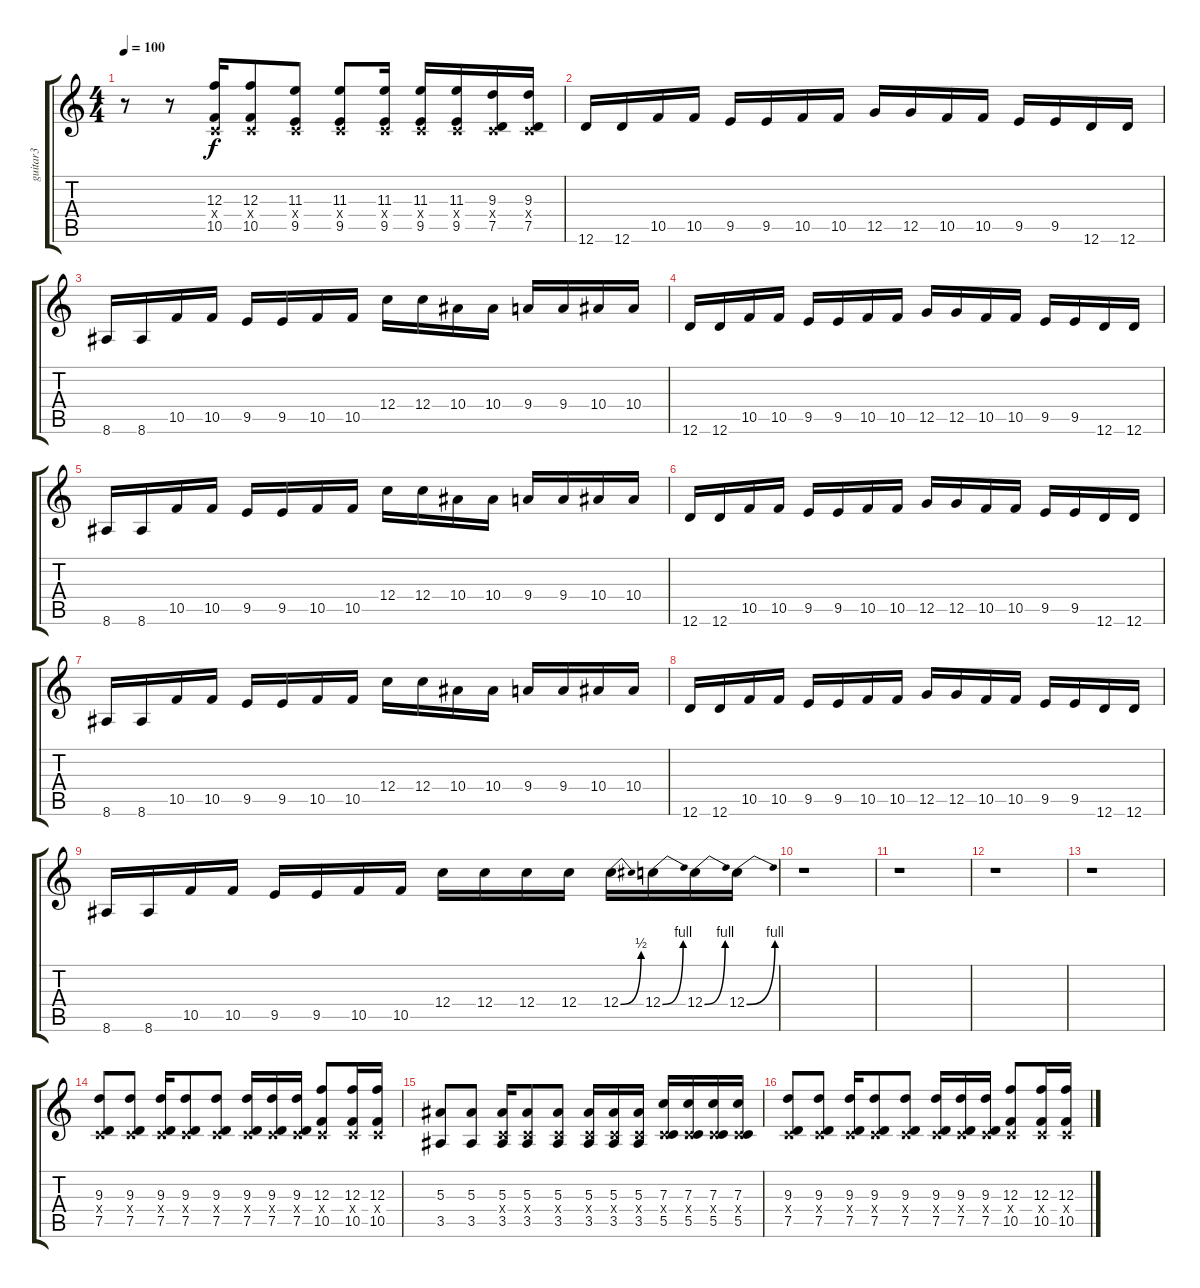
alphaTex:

\track ("guitar3" "guitar3") {instrument distortionguitar}
\staff {score tabs}
\tuning (D4 A3 F3 C3 G2 D2) {hide}
\ts (4 4)
\tempo 100
\clef g2
\ks c
r.8{dy f} r.8 (12.3 0.4{x} 10.5).16 (12.3 0.4{x} 10.5).8 (11.3 0.4{x} 9.5).8 (11.3 0.4{x} 9.5).8 (11.3 0.4{x} 9.5).16 (11.3 0.4{x} 9.5).16 (11.3 0.4{x} 9.5).16 (9.3 0.4{x} 7.5).16 (9.3 0.4{x} 7.5).16 |
12.6.16{volume 16 instrument electricguitarmuted} 12.6.16 10.5.16 10.5.16 9.5.16 9.5.16 10.5.16 10.5.16 12.5.16 12.5.16 10.5.16 10.5.16 9.5.16 9.5.16 12.6.16 12.6.16 |
8.6.16 8.6.16 10.5.16 10.5.16 9.5.16 9.5.16 10.5.16 10.5.16 12.4.16 12.4.16 10.4.16 10.4.16 9.4.16 9.4.16 10.4.16 10.4.16 |
12.6.16{volume 16 instrument electricguitarmuted} 12.6.16 10.5.16 10.5.16 9.5.16 9.5.16 10.5.16 10.5.16 12.5.16 12.5.16 10.5.16 10.5.16 9.5.16 9.5.16 12.6.16 12.6.16 |
8.6.16 8.6.16 10.5.16 10.5.16 9.5.16 9.5.16 10.5.16 10.5.16 12.4.16 12.4.16 10.4.16 10.4.16 9.4.16 9.4.16 10.4.16 10.4.16 |
12.6.16{volume 16 instrument distortionguitar} 12.6.16 10.5.16 10.5.16 9.5.16 9.5.16 10.5.16 10.5.16 12.5.16 12.5.16 10.5.16 10.5.16 9.5.16 9.5.16 12.6.16 12.6.16 |
8.6.16 8.6.16 10.5.16 10.5.16 9.5.16 9.5.16 10.5.16 10.5.16 12.4.16 12.4.16 10.4.16 10.4.16 9.4.16 9.4.16 10.4.16 10.4.16 |
12.6.16{volume 16 instrument distortionguitar} 12.6.16 10.5.16 10.5.16 9.5.16 9.5.16 10.5.16 10.5.16 12.5.16 12.5.16 10.5.16 10.5.16 9.5.16 9.5.16 12.6.16 12.6.16 |
8.6.16 8.6.16 10.5.16 10.5.16 9.5.16 9.5.16 10.5.16 10.5.16 12.4.16 12.4.16 12.4.16 12.4.16 12.4{be (bend 0 0 60 2)}.16 12.4{be (bend 0 0 60 4)}.16 12.4{be (bend 0 0 60 4)}.16 12.4{be (bend 0 0 60 4)}.16 |
r.1 |
r.1 |
r.1 |
r.1 |
(9.3 0.4{x} 7.5).8 (9.3 0.4{x} 7.5).8 (9.3 0.4{x} 7.5).16 (9.3 0.4{x} 7.5).8 (9.3 0.4{x} 7.5).8 (9.3 0.4{x} 7.5).16 (9.3 0.4{x} 7.5).16 (9.3 0.4{x} 7.5).16 (12.3 0.4{x} 10.5).8 (12.3 0.4{x} 10.5).16 (12.3 0.4{x} 10.5).16 |
(5.3 3.5).8 (5.3 3.5).8 (5.3 0.4{x} 3.5).16 (5.3 0.4{x} 3.5).8 (5.3 0.4{x} 3.5).8 (5.3 0.4{x} 3.5).16 (5.3 0.4{x} 3.5).16 (5.3 0.4{x} 3.5).16 (7.3 0.4{x} 5.5).16 (7.3 0.4{x} 5.5).16 (7.3 0.4{x} 5.5).16 (7.3 0.4{x} 5.5).16 |
(9.3 0.4{x} 7.5).8 (9.3 0.4{x} 7.5).8 (9.3 0.4{x} 7.5).16 (9.3 0.4{x} 7.5).8 (9.3 0.4{x} 7.5).8 (9.3 0.4{x} 7.5).16 (9.3 0.4{x} 7.5).16 (9.3 0.4{x} 7.5).16 (12.3 0.4{x} 10.5).8 (12.3 0.4{x} 10.5).16 (12.3 0.4{x} 10.5).16
